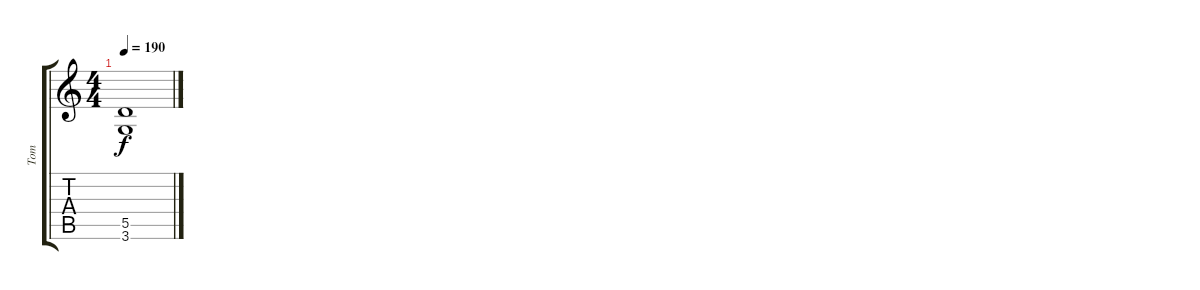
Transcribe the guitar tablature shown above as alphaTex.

\track ("Tom" "Tom") {instrument distortionguitar}
\staff {score tabs}
\tuning (E4 B3 G3 D3 A2 E2) {hide}
\ts (4 4)
\tempo 190
\clef g2
\ks c
(5.5 3.6).1{dy f}
